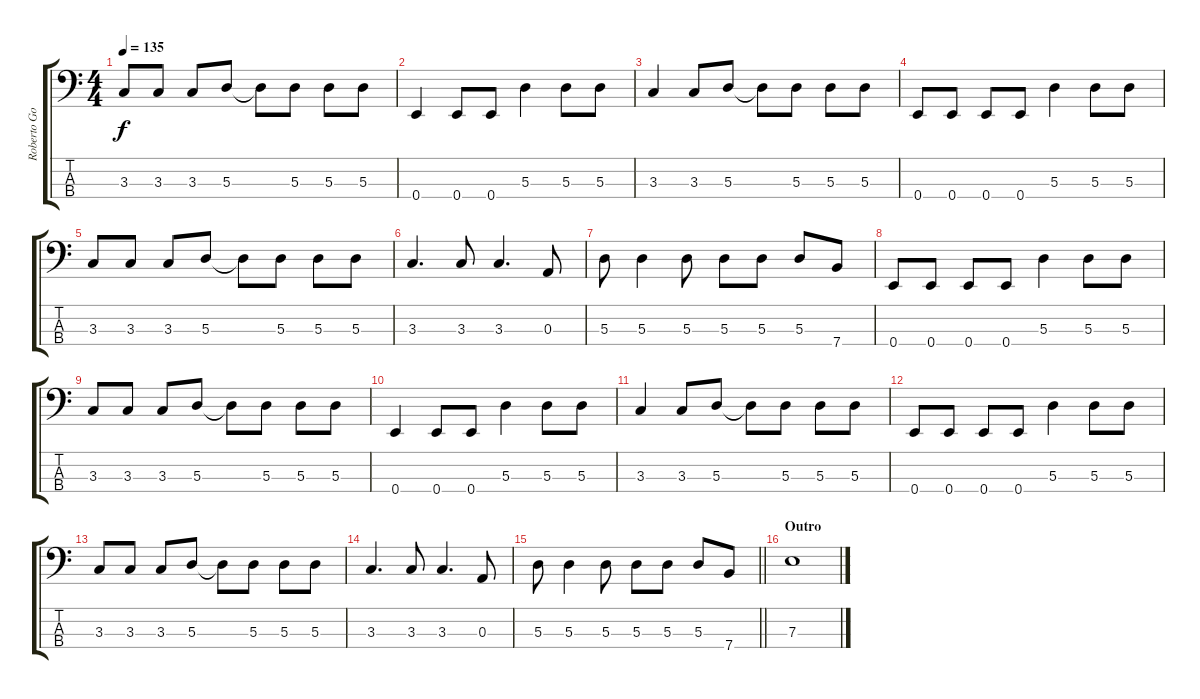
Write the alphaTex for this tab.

\track ("Roberto Gonzalo" "Roberto Go") {instrument electricbassfinger}
\staff {score tabs}
\tuning (G2 D2 A1 E1) {hide}
\ts (4 4)
\tempo 135
\clef f4
\ks c
3.3.8{dy f} 3.3.8 3.3.8 5.3.8 5.3{t}.8 5.3.8 5.3.8 5.3.8 |
0.4.4 0.4.8 0.4.8 5.3.4 5.3.8 5.3.8 |
3.3.4 3.3.8 5.3.8 5.3{t}.8 5.3.8 5.3.8 5.3.8 |
0.4.8 0.4.8 0.4.8 0.4.8 5.3.4 5.3.8 5.3.8 |
3.3.8 3.3.8 3.3.8 5.3.8 5.3{t}.8 5.3.8 5.3.8 5.3.8 |
3.3.4{d} 3.3.8 3.3.4{d} 0.3.8 |
5.3.8 5.3.4 5.3.8 5.3.8 5.3.8 5.3.8 7.4.8 |
0.4.8 0.4.8 0.4.8 0.4.8 5.3.4 5.3.8 5.3.8 |
3.3.8 3.3.8 3.3.8 5.3.8 5.3{t}.8 5.3.8 5.3.8 5.3.8 |
0.4.4 0.4.8 0.4.8 5.3.4 5.3.8 5.3.8 |
3.3.4 3.3.8 5.3.8 5.3{t}.8 5.3.8 5.3.8 5.3.8 |
0.4.8 0.4.8 0.4.8 0.4.8 5.3.4 5.3.8 5.3.8 |
3.3.8 3.3.8 3.3.8 5.3.8 5.3{t}.8 5.3.8 5.3.8 5.3.8 |
3.3.4{d} 3.3.8 3.3.4{d} 0.3.8 |
\barLineRight lightlight
5.3.8 5.3.4 5.3.8 5.3.8 5.3.8 5.3.8 7.4.8 |
\section ("" "Outro")
7.3.1
